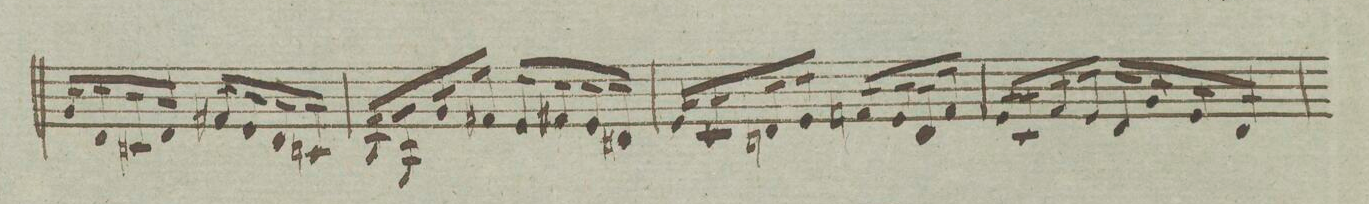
**kern	**dynam
*I"Violino. 2do	*
*clefG2	*
*k[]	*
*met(c|)	*
*M2/2	*
16g/LL	.
16g/	.
16d/	.
16d/	.
16c#X/	.
16c#/	.
16d/	.
16d/JJ	.
16f#X/LL	.
16f#/	.
16e/	.
16e/	.
16d/	.
16d/	.
16cn/	.
16c/JJ	.
=8	=8
16B/LL	.
16B/	.
16G/	.
16G/	.
16g/	.
16g/	.
16f#X/	.
16f#/JJ	.
16e/LL	.
16e/	.
16f#/	.
16f#/	.
16e/	.
16e/	.
16d#/	.
16d#/JJ	.
=9	=9
16e/LL	.
16e/	.
16c/	.
16c/	.
16dn/	.
16d/	.
16e/	.
16e/JJ	.
16fn/LL	.
16f/	.
16e/	.
16e/	.
16d/	.
16d/	.
16f/	.
16f/JJ	.
=10	=10
16e/LL	.
16e/	.
16c/	.
16c/	.
16f/	.
16f/	.
16e/	.
16e/JJ	.
16d/LL	.
16d/	.
16g/	.
16g/	.
16e/	.
16e/	.
16d/	.
16d/JJ	.
=11	=11
*-	*-
